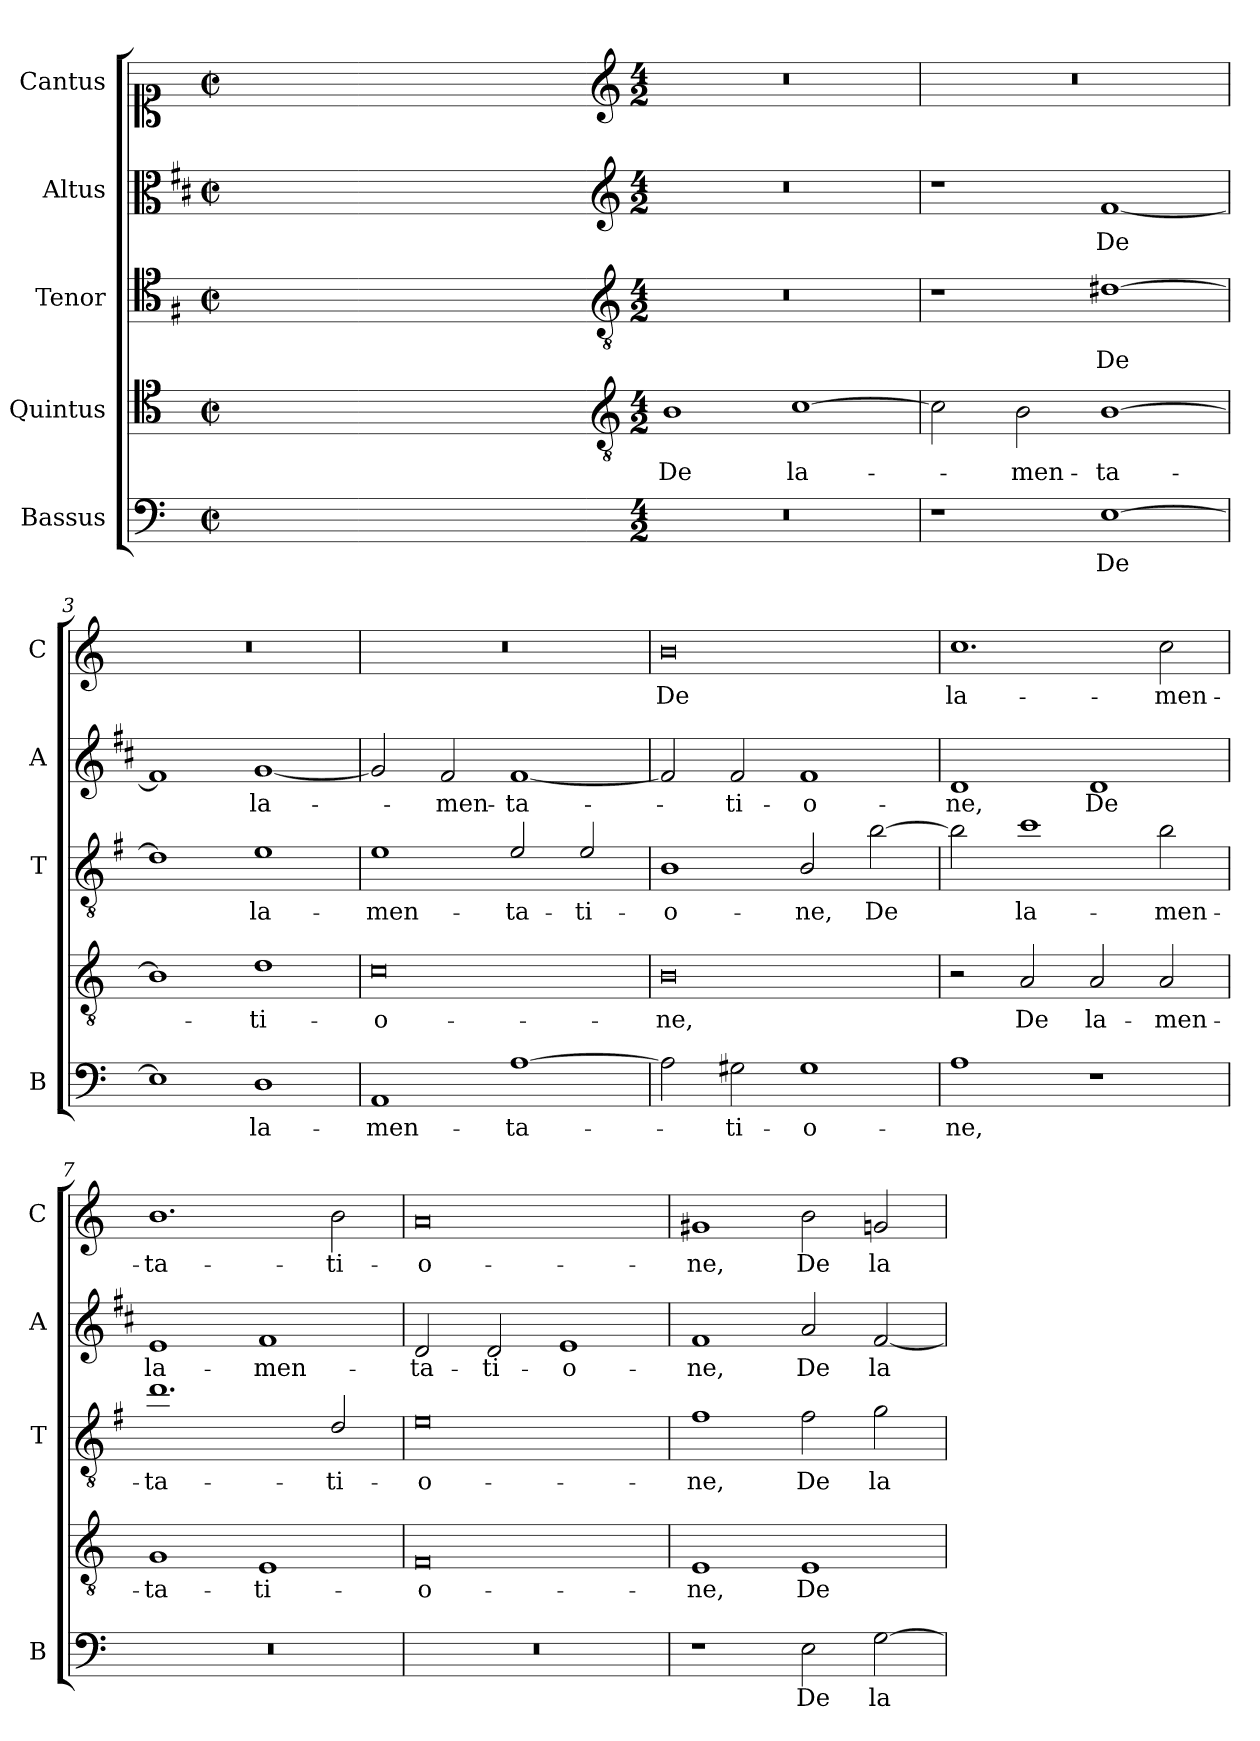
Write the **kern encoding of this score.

**kern	**text	**kern	**text	**kern	**text	**kern	**text	**kern	**text
*part5	*part5	*part4	*part4	*part3	*part3	*part2	*part2	*part1	*part1
*staff5	*staff5	*staff4	*staff4	*staff3	*staff3	*staff2	*staff2	*staff1	*staff1
*I"Bassus	*	*I"Quintus	*	*I"Tenor	*	*I"Altus	*	*I"Cantus	*
*I'B	*	*	*	*I'T	*	*I'A	*	*I'C	*
*clefF4	*	*clefC4	*	*clefC4	*	*clefC3	*	*clefC1	*
*	*	*	*	*ITrd4c7	*	*ITrd1c2	*	*	*
*k[]	*	*k[]	*	*k[]	*	*k[]	*	*k[]	*
*C:	*	*C:	*	*C:	*	*C:	*	*C:	*
*M2/2	*	*M2/2	*	*M2/2	*	*M2/2	*	*M2/2	*
*met(c|)	*	*met(c|)	*	*met(c|)	*	*met(c|)	*	*met(c|)	*
=	=	=	=	=	=	=	=	=	=
1ryy	.	1ryy	.	1ryy	.	1ryy	.	1ryy	.
=1X-	=1X-	=1X-	=1X-	=1X-	=1X-	=1X-	=1X-	=1X-	=1X-
4ryy	.	4ryy	.	4ryy	.	4ryy	.	4ryy	.
4ryy	.	4ryy	.	4ryy	.	4ryy	.	4ryy	.
4ryy	.	4ryy	.	4ryy	.	4ryy	.	4ryy	.
4ryy	.	4ryy	.	4ryy	.	4ryy	.	4ryy	.
=1-	=1-	=1-	=1-	=1-	=1-	=1-	=1-	=1-	=1-
*	*	*clefGv2	*	*clefGv2	*	*clefG2	*	*clefG2	*
*M4/2	*	*M4/2	*	*M4/2	*	*M4/2	*	*M4/2	*
!	!	!	!LO:LY:b	!	!	!	!	!	!
0r	.	1B	De	0r	.	0r	.	0r	.
!	!	!	!LO:LY:b	!	!	!	!	!	!
.	.	[1c	la-	.	.	.	.	.	.
=2	=2	=2	=2	=2	=2	=2	=2	=2	=2
1r	.	2c\]	.	1r	.	1r	.	0r	.
!	!	!	!LO:LY:b	!	!	!	!	!	!
.	.	2B\	-men-	.	.	.	.	.	.
!	!LO:LY:b	!	!LO:LY:b	!	!LO:LY:b	!	!LO:LY:b	!	!
[1E	De	[1B	-ta-	[1G#X	De	[1e	De	.	.
=3	=3	=3	=3	=3	=3	=3	=3	=3	=3
1E]	.	1B]	.	1G#]	.	1e]	.	0r	.
!	!LO:LY:b	!	!LO:LY:b	!	!LO:LY:b	!	!LO:LY:b	!	!
1D	la-	1d	-ti-	1A	la-	[1f	la-	.	.
=4	=4	=4	=4	=4	=4	=4	=4	=4	=4
!	!LO:LY:b	!	!LO:LY:b	!	!LO:LY:b	!	!	!	!
1AA	-men-	0c	-o-	1A	-men-	2f/]	.	0r	.
!	!	!	!	!	!	!	!LO:LY:b	!	!
.	.	.	.	.	.	2e/	-men-	.	.
!	!LO:LY:b	!	!	!	!LO:LY:b	!	!LO:LY:b	!	!
[1A	-ta-	.	.	2A/	-ta-	[1e	-ta-	.	.
!	!	!	!	!	!LO:LY:b	!	!	!	!
.	.	.	.	2A/	-ti-	.	.	.	.
=5	=5	=5	=5	=5	=5	=5	=5	=5	=5
!	!	!	!LO:LY:b	!	!LO:LY:b	!	!	!	!LO:LY:b
2A\]	.	0B	-ne,	1E	-o-	2e/]	.	0b	De
!	!LO:LY:b	!	!	!	!	!	!LO:LY:b	!	!
2G#X\	-ti-	.	.	.	.	2e/	-ti-	.	.
!	!LO:LY:b	!	!	!	!LO:LY:b	!	!LO:LY:b	!	!
1G#	-o-	.	.	2E/	-ne,	1e	-o-	.	.
!	!	!	!	!	!LO:LY:b	!	!	!	!
.	.	.	.	[2e\	De	.	.	.	.
=6	=6	=6	=6	=6	=6	=6	=6	=6	=6
!	!LO:LY:b	!	!	!	!	!	!LO:LY:b	!	!LO:LY:b
1A	-ne,	2r	.	2e\]	.	1c	-ne,	1.cc	la-
!	!	!	!LO:LY:b	!	!LO:LY:b	!	!	!	!
.	.	2A/	De	1f	la-	.	.	.	.
!	!	!	!LO:LY:b	!	!	!	!LO:LY:b	!	!
1r	.	2A/	la-	.	.	1c	De	.	.
!	!	!	!LO:LY:b	!	!LO:LY:b	!	!	!	!LO:LY:b
.	.	2A/	-men-	2e\	-men-	.	.	2cc\	-men-
!!LO:LB:g=z
=7	=7	=7	=7	=7	=7	=7	=7	=7	=7
!	!	!	!LO:LY:b	!	!LO:LY:b	!	!LO:LY:b	!	!LO:LY:b
0r	.	1G	-ta-	1.g	-ta-	1d	la-	1.b	-ta-
!	!	!	!LO:LY:b	!	!	!	!LO:LY:b	!	!
.	.	1E	-ti-	.	.	1e	-men-	.	.
!	!	!	!	!	!LO:LY:b	!	!	!	!LO:LY:b
.	.	.	.	2G/	-ti-	.	.	2b\	-ti-
=8	=8	=8	=8	=8	=8	=8	=8	=8	=8
!	!	!	!LO:LY:b	!	!LO:LY:b	!	!LO:LY:b	!	!LO:LY:b
0r	.	0F	-o-	0A	-o-	2c/	-ta-	0a	-o-
!	!	!	!	!	!	!	!LO:LY:b	!	!
.	.	.	.	.	.	2c/	-ti-	.	.
!	!	!	!	!	!	!	!LO:LY:b	!	!
.	.	.	.	.	.	1d	-o-	.	.
=9	=9	=9	=9	=9	=9	=9	=9	=9	=9
!	!	!	!LO:LY:b	!	!LO:LY:b	!	!LO:LY:b	!	!LO:LY:b
1r	.	1E	-ne,	1B	-ne,	1e	-ne,	1g#X	-ne,
!	!LO:LY:b	!	!LO:LY:b	!	!LO:LY:b	!	!LO:LY:b	!	!LO:LY:b
2E\	De	1E	De	2B\	De	2g/	De	2b\	De
!	!LO:LY:b	!	!	!	!LO:LY:b	!	!LO:LY:b	!	!LO:LY:b
[2G\	la-	.	.	2c\	la-	[2e/	la-	2gn/	la-
=	=	=	=	=	=	=	=	=	=
*-	*-	*-	*-	*-	*-	*-	*-	*-	*-
